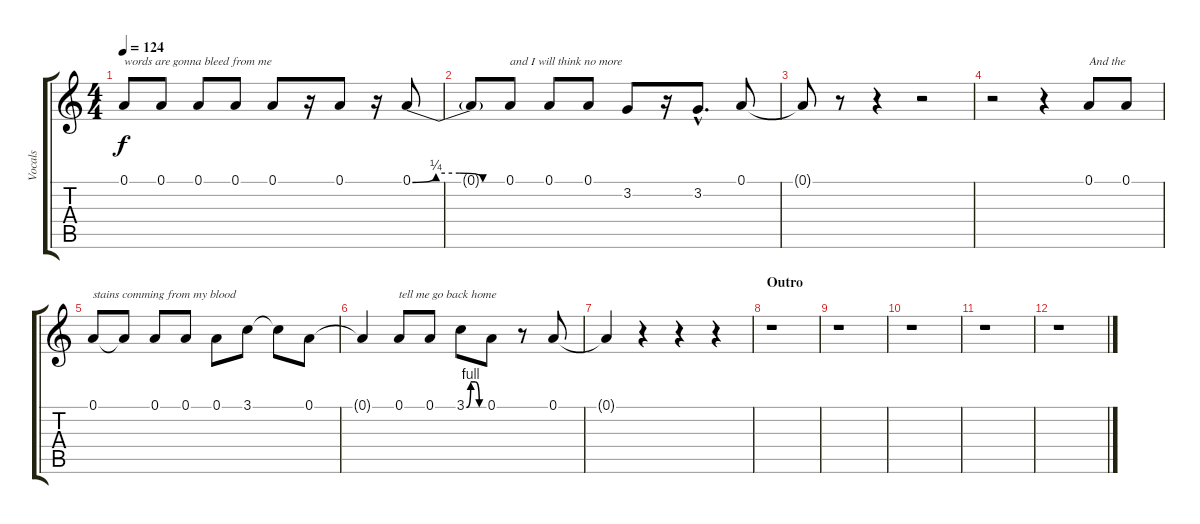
\track ("Vocals" "Vocals") {instrument oboe}
\staff {score tabs}
\tuning (A4 E4 C4 G3 D3 A2) {hide}
\ts (4 4)
\tempo 124
\clef g2
\ks c
0.1.8{txt "words are gonna bleed from me" dy f} 0.1.8 0.1.8 0.1.8 0.1.8 r.16 0.1.8 r.16 0.1{be (custom 0 0 15 1 30 1 45 0 60 0)}.8 |
0.1{t}.8 0.1.8{txt "and I will think no more"} 0.1.8 0.1.8 3.2.8 r.16 3.2{hac}.8{d} 0.1.8 |
0.1{t}.8 r.8 r.4 r.2 |
r.2 r.4 0.1.8{txt "And the"} 0.1.8 |
0.1.8{txt "stains comming from my blood"} 0.1{t}.8 0.1.8 0.1.8 0.1.8 3.1.8 3.1{t}.8 0.1.8 |
0.1{t}.4 0.1.8{txt "tell me go back home"} 0.1.8 3.1{be (custom 0 0 15 4 30 4 45 0 60 0)}.8 0.1.8 r.8 0.1.8 |
0.1{t}.4 r.4 r.4 r.4 |
\section ("" "Outro")
r.1 |
r.1 |
r.1 |
r.1 |
r.1
